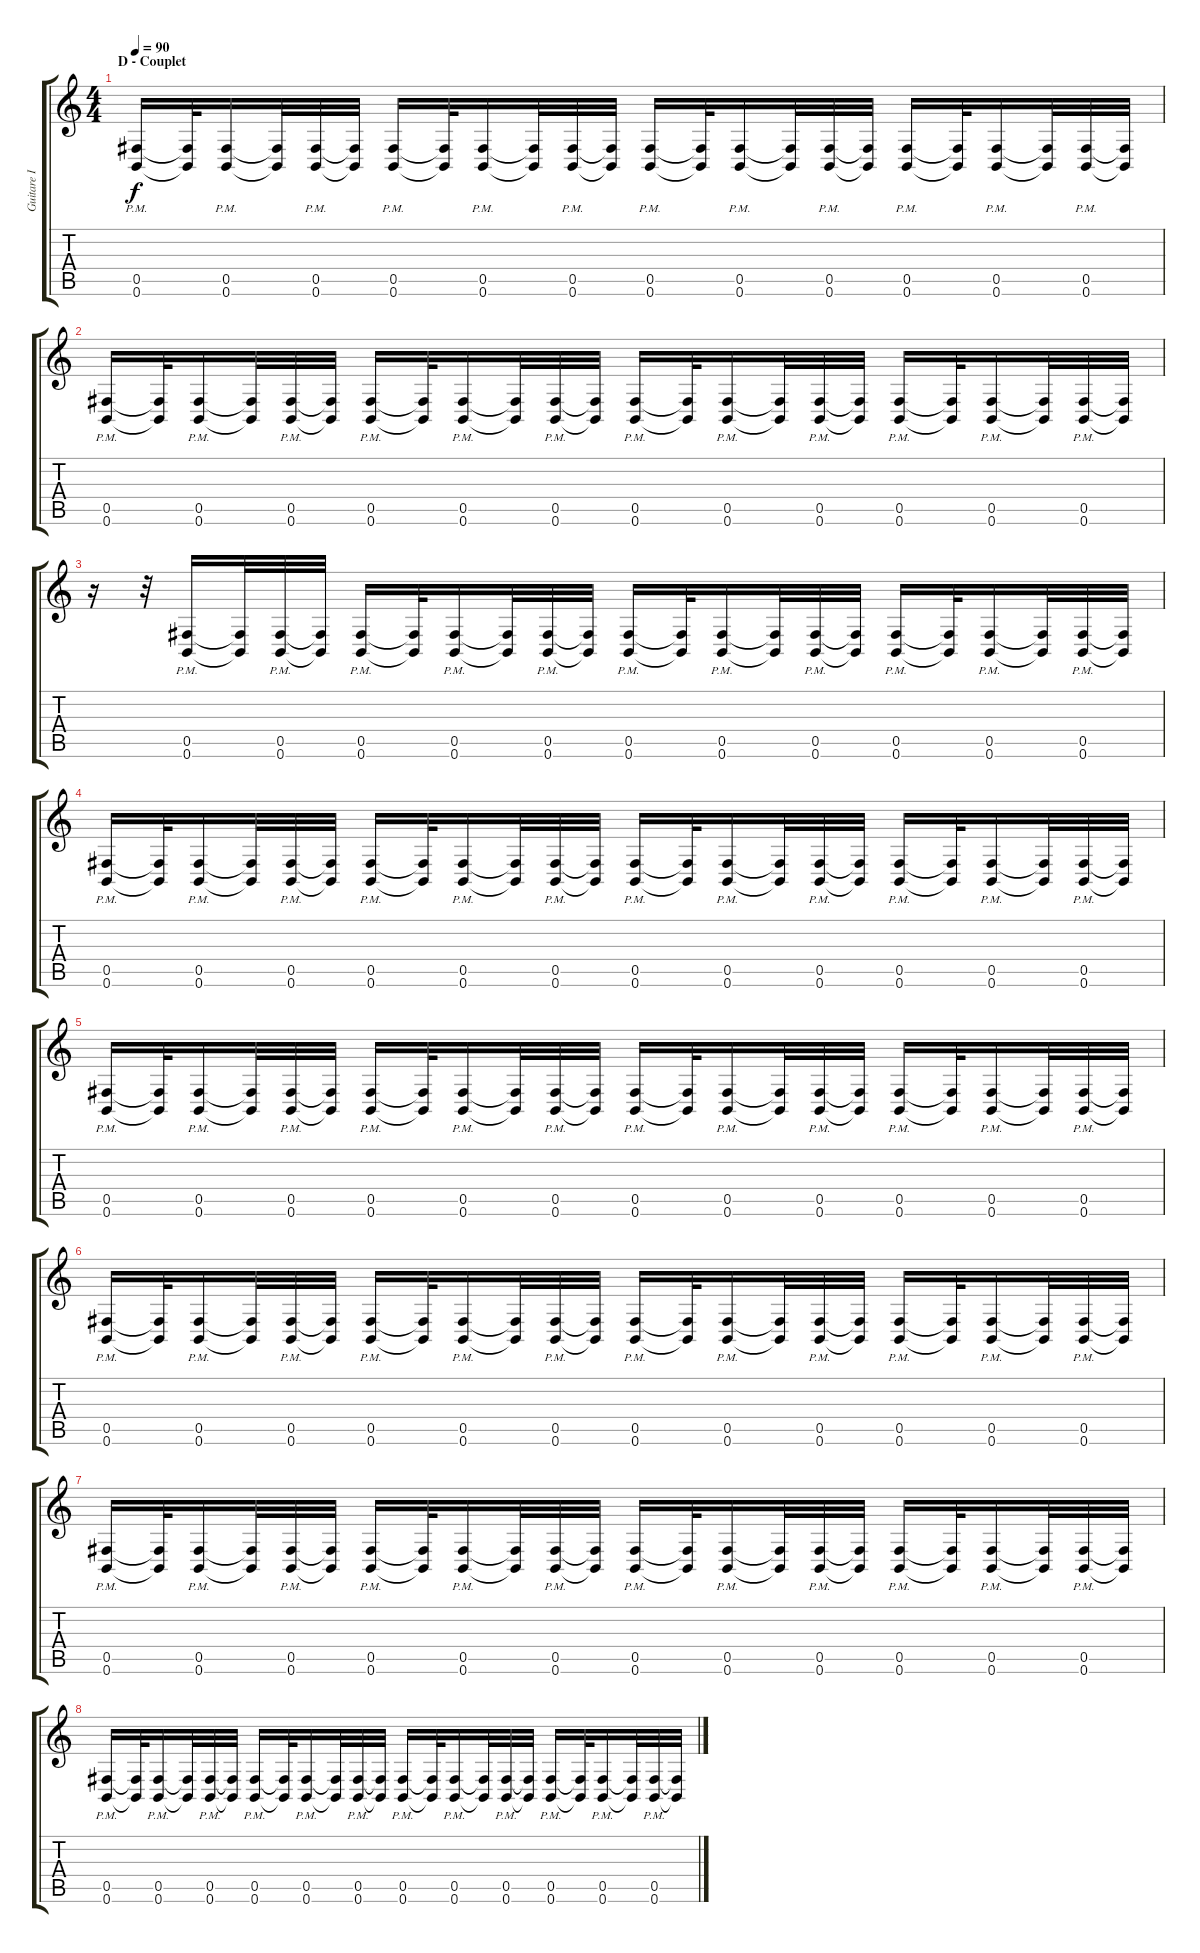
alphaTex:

\track ("Guitare I" "Guitare I") {instrument distortionguitar}
\staff {score tabs}
\tuning (Db4 Ab3 E3 B2 Gb2 B1) {hide}
\ts (4 4)
\section ("" "D - Couplet")
\tempo 90
\clef g2
\ks c
(0.5{pm} 0.6{pm}).16{dy f} (0.5{t} 0.6{t}).32 (0.5{pm} 0.6{pm}).16 (0.5{t} 0.6{t}).32 (0.5{pm} 0.6{pm}).32 (0.5{t} 0.6{t}).32 (0.5{pm} 0.6{pm}).16 (0.5{t} 0.6{t}).32 (0.5{pm} 0.6{pm}).16 (0.5{t} 0.6{t}).32 (0.5{pm} 0.6{pm}).32 (0.5{t} 0.6{t}).32 (0.5{pm} 0.6{pm}).16 (0.5{t} 0.6{t}).32 (0.5{pm} 0.6{pm}).16 (0.5{t} 0.6{t}).32 (0.5{pm} 0.6{pm}).32 (0.5{t} 0.6{t}).32 (0.5{pm} 0.6{pm}).16 (0.5{t} 0.6{t}).32 (0.5{pm} 0.6{pm}).16 (0.5{t} 0.6{t}).32 (0.5{pm} 0.6{pm}).32 (0.5{t} 0.6{t}).32 |
(0.5{pm} 0.6{pm}).16 (0.5{t} 0.6{t}).32 (0.5{pm} 0.6{pm}).16 (0.5{t} 0.6{t}).32 (0.5{pm} 0.6{pm}).32 (0.5{t} 0.6{t}).32 (0.5{pm} 0.6{pm}).16 (0.5{t} 0.6{t}).32 (0.5{pm} 0.6{pm}).16 (0.5{t} 0.6{t}).32 (0.5{pm} 0.6{pm}).32 (0.5{t} 0.6{t}).32 (0.5{pm} 0.6{pm}).16 (0.5{t} 0.6{t}).32 (0.5{pm} 0.6{pm}).16 (0.5{t} 0.6{t}).32 (0.5{pm} 0.6{pm}).32 (0.5{t} 0.6{t}).32 (0.5{pm} 0.6{pm}).16 (0.5{t} 0.6{t}).32 (0.5{pm} 0.6{pm}).16 (0.5{t} 0.6{t}).32 (0.5{pm} 0.6{pm}).32 (0.5{t} 0.6{t}).32 |
r.16 r.32 (0.5{pm} 0.6{pm}).16 (0.5{t} 0.6{t}).32 (0.5{pm} 0.6{pm}).32 (0.5{t} 0.6{t}).32 (0.5{pm} 0.6{pm}).16 (0.5{t} 0.6{t}).32 (0.5{pm} 0.6{pm}).16 (0.5{t} 0.6{t}).32 (0.5{pm} 0.6{pm}).32 (0.5{t} 0.6{t}).32 (0.5{pm} 0.6{pm}).16 (0.5{t} 0.6{t}).32 (0.5{pm} 0.6{pm}).16 (0.5{t} 0.6{t}).32 (0.5{pm} 0.6{pm}).32 (0.5{t} 0.6{t}).32 (0.5{pm} 0.6{pm}).16 (0.5{t} 0.6{t}).32 (0.5{pm} 0.6{pm}).16 (0.5{t} 0.6{t}).32 (0.5{pm} 0.6{pm}).32 (0.5{t} 0.6{t}).32 |
(0.5{pm} 0.6{pm}).16 (0.5{t} 0.6{t}).32 (0.5{pm} 0.6{pm}).16 (0.5{t} 0.6{t}).32 (0.5{pm} 0.6{pm}).32 (0.5{t} 0.6{t}).32 (0.5{pm} 0.6{pm}).16 (0.5{t} 0.6{t}).32 (0.5{pm} 0.6{pm}).16 (0.5{t} 0.6{t}).32 (0.5{pm} 0.6{pm}).32 (0.5{t} 0.6{t}).32 (0.5{pm} 0.6{pm}).16 (0.5{t} 0.6{t}).32 (0.5{pm} 0.6{pm}).16 (0.5{t} 0.6{t}).32 (0.5{pm} 0.6{pm}).32 (0.5{t} 0.6{t}).32 (0.5{pm} 0.6{pm}).16 (0.5{t} 0.6{t}).32 (0.5{pm} 0.6{pm}).16 (0.5{t} 0.6{t}).32 (0.5{pm} 0.6{pm}).32 (0.5{t} 0.6{t}).32 |
(0.5{pm} 0.6{pm}).16 (0.5{t} 0.6{t}).32 (0.5{pm} 0.6{pm}).16 (0.5{t} 0.6{t}).32 (0.5{pm} 0.6{pm}).32 (0.5{t} 0.6{t}).32 (0.5{pm} 0.6{pm}).16 (0.5{t} 0.6{t}).32 (0.5{pm} 0.6{pm}).16 (0.5{t} 0.6{t}).32 (0.5{pm} 0.6{pm}).32 (0.5{t} 0.6{t}).32 (0.5{pm} 0.6{pm}).16 (0.5{t} 0.6{t}).32 (0.5{pm} 0.6{pm}).16 (0.5{t} 0.6{t}).32 (0.5{pm} 0.6{pm}).32 (0.5{t} 0.6{t}).32 (0.5{pm} 0.6{pm}).16 (0.5{t} 0.6{t}).32 (0.5{pm} 0.6{pm}).16 (0.5{t} 0.6{t}).32 (0.5{pm} 0.6{pm}).32 (0.5{t} 0.6{t}).32 |
(0.5{pm} 0.6{pm}).16 (0.5{t} 0.6{t}).32 (0.5{pm} 0.6{pm}).16 (0.5{t} 0.6{t}).32 (0.5{pm} 0.6{pm}).32 (0.5{t} 0.6{t}).32 (0.5{pm} 0.6{pm}).16 (0.5{t} 0.6{t}).32 (0.5{pm} 0.6{pm}).16 (0.5{t} 0.6{t}).32 (0.5{pm} 0.6{pm}).32 (0.5{t} 0.6{t}).32 (0.5{pm} 0.6{pm}).16 (0.5{t} 0.6{t}).32 (0.5{pm} 0.6{pm}).16 (0.5{t} 0.6{t}).32 (0.5{pm} 0.6{pm}).32 (0.5{t} 0.6{t}).32 (0.5{pm} 0.6{pm}).16 (0.5{t} 0.6{t}).32 (0.5{pm} 0.6{pm}).16 (0.5{t} 0.6{t}).32 (0.5{pm} 0.6{pm}).32 (0.5{t} 0.6{t}).32 |
(0.5{pm} 0.6{pm}).16 (0.5{t} 0.6{t}).32 (0.5{pm} 0.6{pm}).16 (0.5{t} 0.6{t}).32 (0.5{pm} 0.6{pm}).32 (0.5{t} 0.6{t}).32 (0.5{pm} 0.6{pm}).16 (0.5{t} 0.6{t}).32 (0.5{pm} 0.6{pm}).16 (0.5{t} 0.6{t}).32 (0.5{pm} 0.6{pm}).32 (0.5{t} 0.6{t}).32 (0.5{pm} 0.6{pm}).16 (0.5{t} 0.6{t}).32 (0.5{pm} 0.6{pm}).16 (0.5{t} 0.6{t}).32 (0.5{pm} 0.6{pm}).32 (0.5{t} 0.6{t}).32 (0.5{pm} 0.6{pm}).16 (0.5{t} 0.6{t}).32 (0.5{pm} 0.6{pm}).16 (0.5{t} 0.6{t}).32 (0.5{pm} 0.6{pm}).32 (0.5{t} 0.6{t}).32 |
(0.5{pm} 0.6{pm}).16 (0.5{t} 0.6{t}).32 (0.5{pm} 0.6{pm}).16 (0.5{t} 0.6{t}).32 (0.5{pm} 0.6{pm}).32 (0.5{t} 0.6{t}).32 (0.5{pm} 0.6{pm}).16 (0.5{t} 0.6{t}).32 (0.5{pm} 0.6{pm}).16 (0.5{t} 0.6{t}).32 (0.5{pm} 0.6{pm}).32 (0.5{t} 0.6{t}).32 (0.5{pm} 0.6{pm}).16 (0.5{t} 0.6{t}).32 (0.5{pm} 0.6{pm}).16 (0.5{t} 0.6{t}).32 (0.5{pm} 0.6{pm}).32 (0.5{t} 0.6{t}).32 (0.5{pm} 0.6{pm}).16 (0.5{t} 0.6{t}).32 (0.5{pm} 0.6{pm}).16 (0.5{t} 0.6{t}).32 (0.5{pm} 0.6{pm}).32 (0.5{t} 0.6{t}).32
